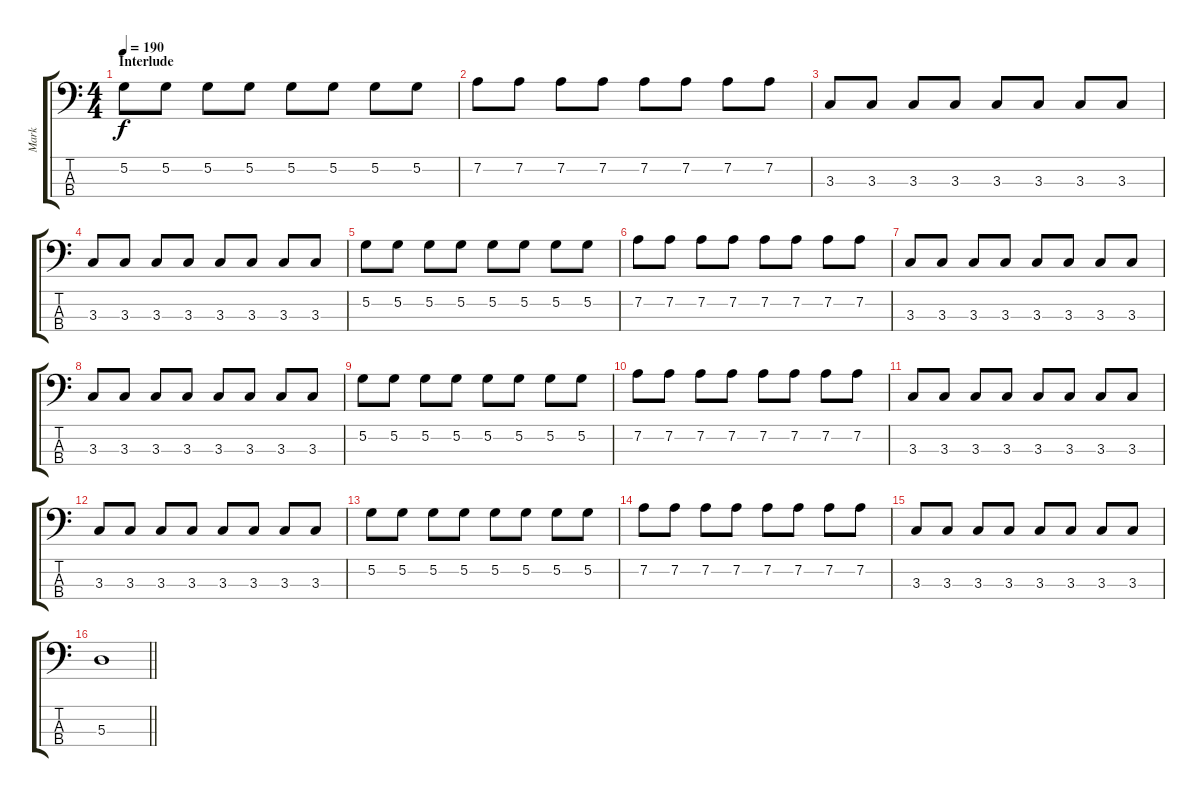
\track ("Mark" "Mark") {instrument electricbassfinger}
\staff {score tabs}
\tuning (G2 D2 A1 E1) {hide}
\ts (4 4)
\section ("" "Interlude")
\tempo 190
\clef f4
\ks c
5.2.8{dy f} 5.2.8 5.2.8 5.2.8 5.2.8 5.2.8 5.2.8 5.2.8 |
7.2.8 7.2.8 7.2.8 7.2.8 7.2.8 7.2.8 7.2.8 7.2.8 |
3.3.8 3.3.8 3.3.8 3.3.8 3.3.8 3.3.8 3.3.8 3.3.8 |
3.3.8 3.3.8 3.3.8 3.3.8 3.3.8 3.3.8 3.3.8 3.3.8 |
5.2.8 5.2.8 5.2.8 5.2.8 5.2.8 5.2.8 5.2.8 5.2.8 |
7.2.8 7.2.8 7.2.8 7.2.8 7.2.8 7.2.8 7.2.8 7.2.8 |
3.3.8 3.3.8 3.3.8 3.3.8 3.3.8 3.3.8 3.3.8 3.3.8 |
3.3.8 3.3.8 3.3.8 3.3.8 3.3.8 3.3.8 3.3.8 3.3.8 |
5.2.8 5.2.8 5.2.8 5.2.8 5.2.8 5.2.8 5.2.8 5.2.8 |
7.2.8 7.2.8 7.2.8 7.2.8 7.2.8 7.2.8 7.2.8 7.2.8 |
3.3.8 3.3.8 3.3.8 3.3.8 3.3.8 3.3.8 3.3.8 3.3.8 |
3.3.8 3.3.8 3.3.8 3.3.8 3.3.8 3.3.8 3.3.8 3.3.8 |
5.2.8 5.2.8 5.2.8 5.2.8 5.2.8 5.2.8 5.2.8 5.2.8 |
7.2.8 7.2.8 7.2.8 7.2.8 7.2.8 7.2.8 7.2.8 7.2.8 |
3.3.8 3.3.8 3.3.8 3.3.8 3.3.8 3.3.8 3.3.8 3.3.8 |
\barLineRight lightlight
5.3.1
